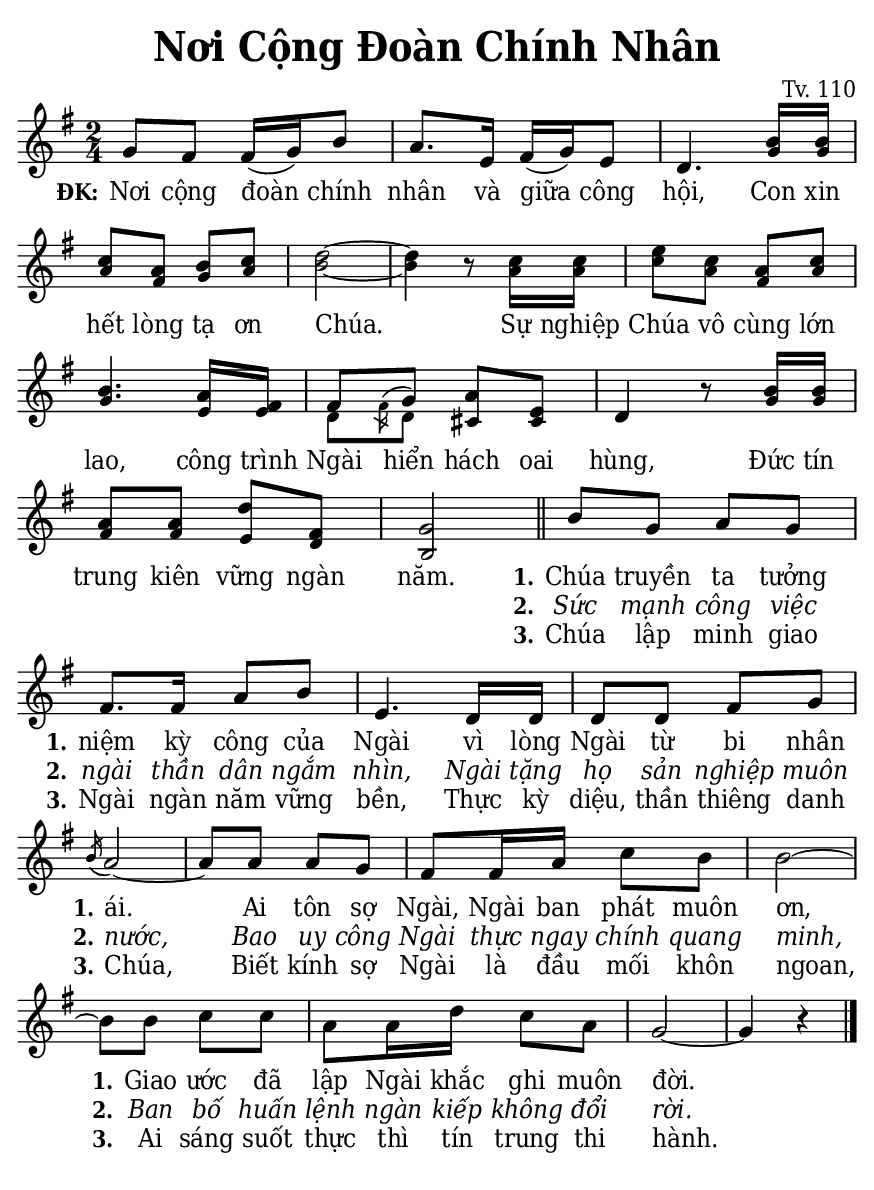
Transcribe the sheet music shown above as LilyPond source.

% Cài đặt chung\
\version "2.22.1"
\include "english.ly"

\header {
  title = \markup { \fontsize #1 "Nơi Cộng Đoàn Chính Nhân" }
  composer = "Tv. 110"
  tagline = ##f
}

% mã nguồn cho những chức năng chưa hỗ trợ trong phiên bản lilypond hiện tại
% cung cấp bởi cộng đồng lilypond khi gửi email đến lilypond-user@gnu.org
% Đổi kích thước nốt cho bè phụ
notBePhu =
#(define-music-function (font-size music) (number? ly:music?)
   (for-some-music
     (lambda (m)
       (if (music-is-of-type? m 'rhythmic-event)
           (begin
             (set! (ly:music-property m 'tweaks)
                   (cons `(font-size . ,font-size)
                         (ly:music-property m 'tweaks)))
             #t)
           #f))
     music)
   music)

% in số phiên khúc trên mỗi dòng
#(define (add-grob-definition grob-name grob-entry)
     (set! all-grob-descriptions
           (cons ((@@ (lily) completize-grob-entry)
                  (cons grob-name grob-entry))
                 all-grob-descriptions)))

#(add-grob-definition
    'StanzaNumberSpanner
    `((direction . ,LEFT)
      (font-series . bold)
      (padding . 1.0)
      (side-axis . ,X)
      (stencil . ,ly:text-interface::print)
      (X-offset . ,ly:side-position-interface::x-aligned-side)
      (Y-extent . ,grob::always-Y-extent-from-stencil)
      (meta . ((class . Spanner)
               (interfaces . (font-interface
                              side-position-interface
                              stanza-number-interface
                              text-interface))))))

\layout {
    \context {
      \Global
      \grobdescriptions #all-grob-descriptions
    }
    \context {
      \Score
      \remove Stanza_number_align_engraver
      \consists
        #(lambda (context)
           (let ((texts '())
                 (syllables '()))
             (make-engraver
              (acknowledgers
               ((stanza-number-interface engraver grob source-engraver)
                  (set! texts (cons grob texts)))
               ((lyric-syllable-interface engraver grob source-engraver)
                  (set! syllables (cons grob syllables))))
              ((stop-translation-timestep engraver)
                 (for-each
                  (lambda (text)
                    (for-each
                     (lambda (syllable)
                       (ly:pointer-group-interface::add-grob
                        text
                        'side-support-elements
                        syllable))
                     syllables))
                  texts)
                 (set! syllables '())))))
    }
    \context {
      \Lyrics
      \remove Stanza_number_engraver
      \consists
        #(lambda (context)
           (let ((text #f)
                 (last-stanza #f))
             (make-engraver
              ((process-music engraver)
                 (let ((stanza (ly:context-property context 'stanza #f)))
                   (if (and stanza (not (equal? stanza last-stanza)))
                       (let ((column (ly:context-property context
'currentCommandColumn)))
                         (set! last-stanza stanza)
                         (if text
                             (ly:spanner-set-bound! text RIGHT column))
                         (set! text (ly:engraver-make-grob engraver
'StanzaNumberSpanner '()))
                         (ly:grob-set-property! text 'text stanza)
                         (ly:spanner-set-bound! text LEFT column)))))
              ((finalize engraver)
                 (if text
                     (let ((column (ly:context-property context
'currentCommandColumn)))
                       (ly:spanner-set-bound! text RIGHT column)))))))
      \override StanzaNumberSpanner.horizon-padding = 10000
    }
}

stanzaReminderOff =
  \temporary \override StanzaNumberSpanner.after-line-breaking =
     #(lambda (grob)
        ;; Can be replaced with (not (first-broken-spanner? grob)) in 2.23.
        (if (let ((siblings (ly:spanner-broken-into (ly:grob-original grob))))
              (and (pair? siblings)
                   (not (eq? grob (car siblings)))))
            (ly:grob-suicide! grob)))

stanzaReminderOn = \undo \stanzaReminderOff
% kết thúc mã nguồn

% Nhạc phiên khúc
nhacPhienKhucSop = \relative c'' {
  g8 fs fs16 (g) b8 |
  a8. e16 fs (g) e8 |
  d4. b'16 b |
  c8 a b c |
  d2 ~ |
  d4 r8 c16 c |
  e8 c a c |
  b4. a16 fs |
  fs8 \slashedGrace { \once \stemDown fs16 ^( } g8) a e |
  d4 r8 b'16 b |
  a8 a d fs, |
  g2 \bar "||"
  
  b8 g a g |
  fs8. fs16 a8 b |
  e,4. d16 d |
  d8 d fs g |
  \slashedGrace { b16 ( } a2) ~ |
  a8 a a g |
  fs fs16 a c8 b |
  b2 ~ |
  b8 b c c |
  a a16 d c8 a |
  g2 ~ |
  g4 r \bar "|."
}

nhacPhienKhucAlto = \relative c'' {
  g8 fs fs16 (g) b8 |
  a8. e16 fs (g) e8 |
  d4. g16 g |
  a8 fs g a |
  b2 ~ |
  b4 r8 a16 a |
  c8 a fs a |
  g4. e16 e |
  d8 [d] cs cs |
  d4 r8 g16 g |
  fs8 fs e d |
  b2
}

% Lời phiên khúc
loiPhienKhucSop = \lyrics {
  \stanzaReminderOff
  \set stanza = "ĐK:"
  Nơi cộng đoàn chính nhân và giữa công hội,
  Con xin hết lòng tạ ơn Chúa.
  Sự nghiệp Chúa vô cùng lớn lao,
  công trình Ngài hiển hách oai hùng,
  Đức tín trung kiên vững ngàn năm.
  \stanzaReminderOn
  <<
    {
      \set stanza = "1."
      Chúa truyền ta tưởng niệm kỳ công của Ngài
      vì lòng Ngài từ bi nhân ái.
      Ai tôn sợ Ngài, Ngài ban phát muôn ơn,
      Giao ước đã lập Ngài khắc ghi muôn đời.
    }
    \new Lyrics {
	    \set associatedVoice = "beSop"
	    \set stanza = "2."
      \override Lyrics.LyricText.font-shape = #'italic
	    Sức mạnh công việc ngài thần dân ngắm nhìn,
	    Ngài tặng họ sản nghiệp muôn nước,
	    Bao uy công Ngài thực ngay chính quang minh,
	    Ban bố huấn lệnh ngàn kiếp không đổi rời.
    }
    \new Lyrics {
	    \set associatedVoice = "beSop"
	    \set stanza = "3."
	    Chúa lập minh giao Ngài ngàn năm vững bền,
	    Thực kỳ diệu, thần thiêng danh Chúa,
	    Biết kính sợ Ngài là đầu mối khôn ngoan,
	    Ai sáng suốt thực thì tín trung thi hành.
    }
  >>
}

% Dàn trang
\paper {
  #(set-paper-size "a5")
  top-margin = 3\mm
  bottom-margin = 3\mm
  left-margin = 3\mm
  right-margin = 3\mm
  indent = #0
  #(define fonts
	 (make-pango-font-tree "Deja Vu Serif Condensed"
	 		       "Deja Vu Serif Condensed"
			       "Deja Vu Serif Condensed"
			       (/ 20 20)))
  print-page-number = ##f
}

TongNhip = {
  \key g \major \time 2/4
  \set Timing.beamExceptions = #'()
  \set Timing.baseMoment = #(ly:make-moment 1/4)
}

\score {
  \new ChoirStaff <<
    \new Staff \with {
        \consists "Merge_rests_engraver"
        printPartCombineTexts = ##f
      }
      <<
      \new Voice \TongNhip \partCombine 
        \nhacPhienKhucSop
        \notBePhu -1 { \nhacPhienKhucAlto }
      \new NullVoice = beSop \nhacPhienKhucSop
      \new Lyrics \lyricsto beSop \loiPhienKhucSop
      >>
  >>
  \layout {
    \override Lyrics.LyricSpace.minimum-distance = #0.8
    \override Score.BarNumber.break-visibility = ##(#f #f #f)
    \override Score.SpacingSpanner.uniform-stretching = ##t
  } 
}
